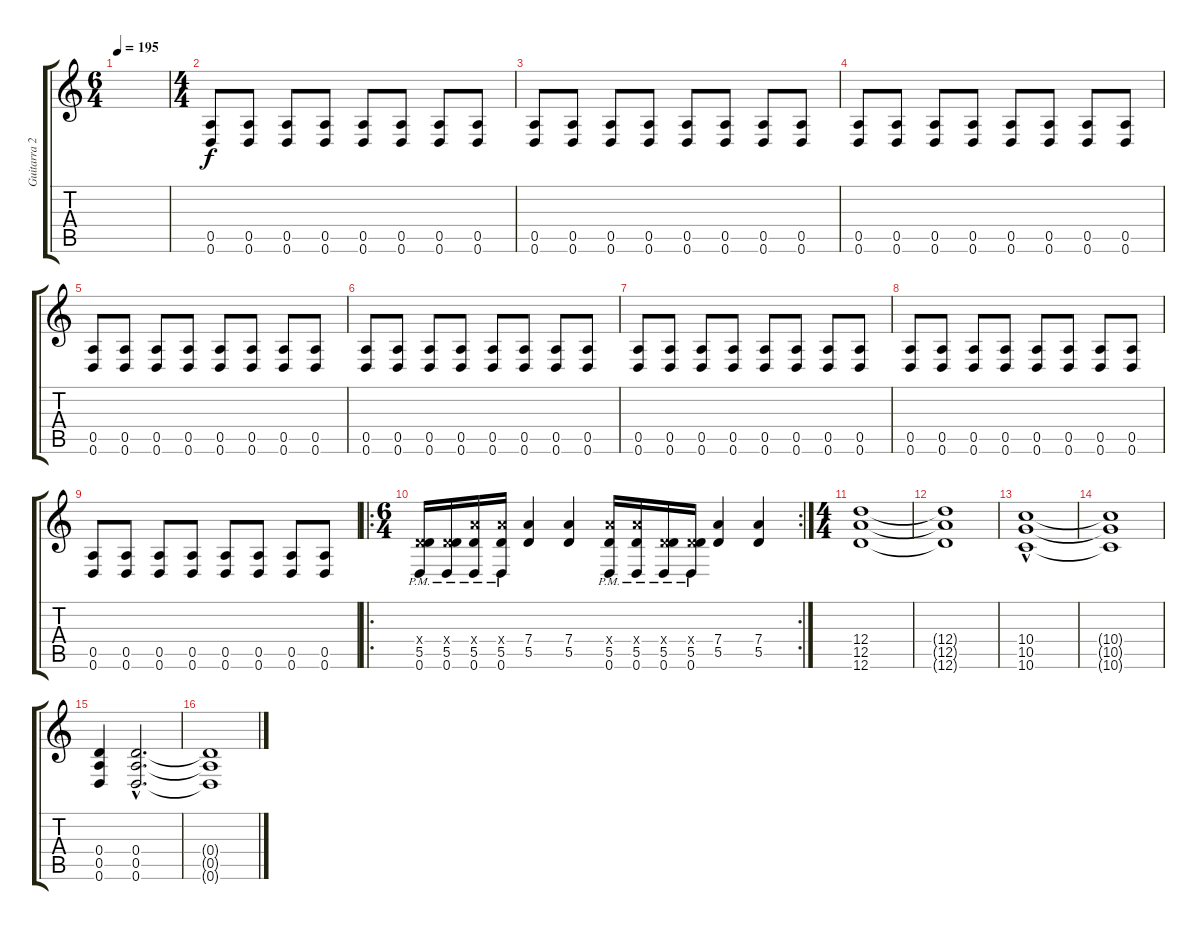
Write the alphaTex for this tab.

\track ("Guitarra 2" "Guitarra 2") {instrument overdrivenguitar}
\staff {score tabs}
\tuning (E4 B3 G3 D3 A2 D2) {hide}
\ts (6 4)
\tempo 195
\clef g2
\ks c
|
\ts (4 4)
(0.5 0.6).8 (0.5 0.6).8 (0.5 0.6).8 (0.5 0.6).8 (0.5 0.6).8 (0.5 0.6).8 (0.5 0.6).8 (0.5 0.6).8 |
(0.5 0.6).8 (0.5 0.6).8 (0.5 0.6).8 (0.5 0.6).8 (0.5 0.6).8 (0.5 0.6).8 (0.5 0.6).8 (0.5 0.6).8 |
(0.5 0.6).8 (0.5 0.6).8 (0.5 0.6).8 (0.5 0.6).8 (0.5 0.6).8 (0.5 0.6).8 (0.5 0.6).8 (0.5 0.6).8 |
(0.5 0.6).8 (0.5 0.6).8 (0.5 0.6).8 (0.5 0.6).8 (0.5 0.6).8 (0.5 0.6).8 (0.5 0.6).8 (0.5 0.6).8 |
(0.5 0.6).8 (0.5 0.6).8 (0.5 0.6).8 (0.5 0.6).8 (0.5 0.6).8 (0.5 0.6).8 (0.5 0.6).8 (0.5 0.6).8 |
(0.5 0.6).8 (0.5 0.6).8 (0.5 0.6).8 (0.5 0.6).8 (0.5 0.6).8 (0.5 0.6).8 (0.5 0.6).8 (0.5 0.6).8 |
(0.5 0.6).8 (0.5 0.6).8 (0.5 0.6).8 (0.5 0.6).8 (0.5 0.6).8 (0.5 0.6).8 (0.5 0.6).8 (0.5 0.6).8 |
(0.5 0.6).8 (0.5 0.6).8 (0.5 0.6).8 (0.5 0.6).8 (0.5 0.6).8 (0.5 0.6).8 (0.5 0.6).8 (0.5 0.6).8 |
\ro
\rc 2
\ts (6 4)
(0.4{x} 5.5{pm} 0.6{pm}).16 (0.4{x} 5.5{pm} 0.6{pm}).16 (7.4{x} 5.5{pm} 0.6{pm}).16 (7.4{x} 5.5{pm} 0.6{pm}).16 (7.4 5.5).4 (7.4 5.5).4 (7.4{x} 5.5{pm} 0.6{pm}).16 (7.4{x} 5.5{pm} 0.6{pm}).16 (0.4{x} 5.5{pm} 0.6{pm}).16 (0.4{x} 5.5{pm} 0.6{pm}).16 (7.4 5.5).4 (7.4 5.5).4 |
\ts (4 4)
(12.4 12.5 12.6).1 |
(12.4{t} 12.5{t} 12.6{t}).1 |
(10.4{hac} 10.5 10.6).1 |
(10.4{t} 10.5{t} 10.6{t}).1 |
(0.4 0.5 0.6).4 (0.4{hac} 0.5{hac} 0.6{hac}).2{d} |
(0.4{t} 0.5{t} 0.6{t}).1
